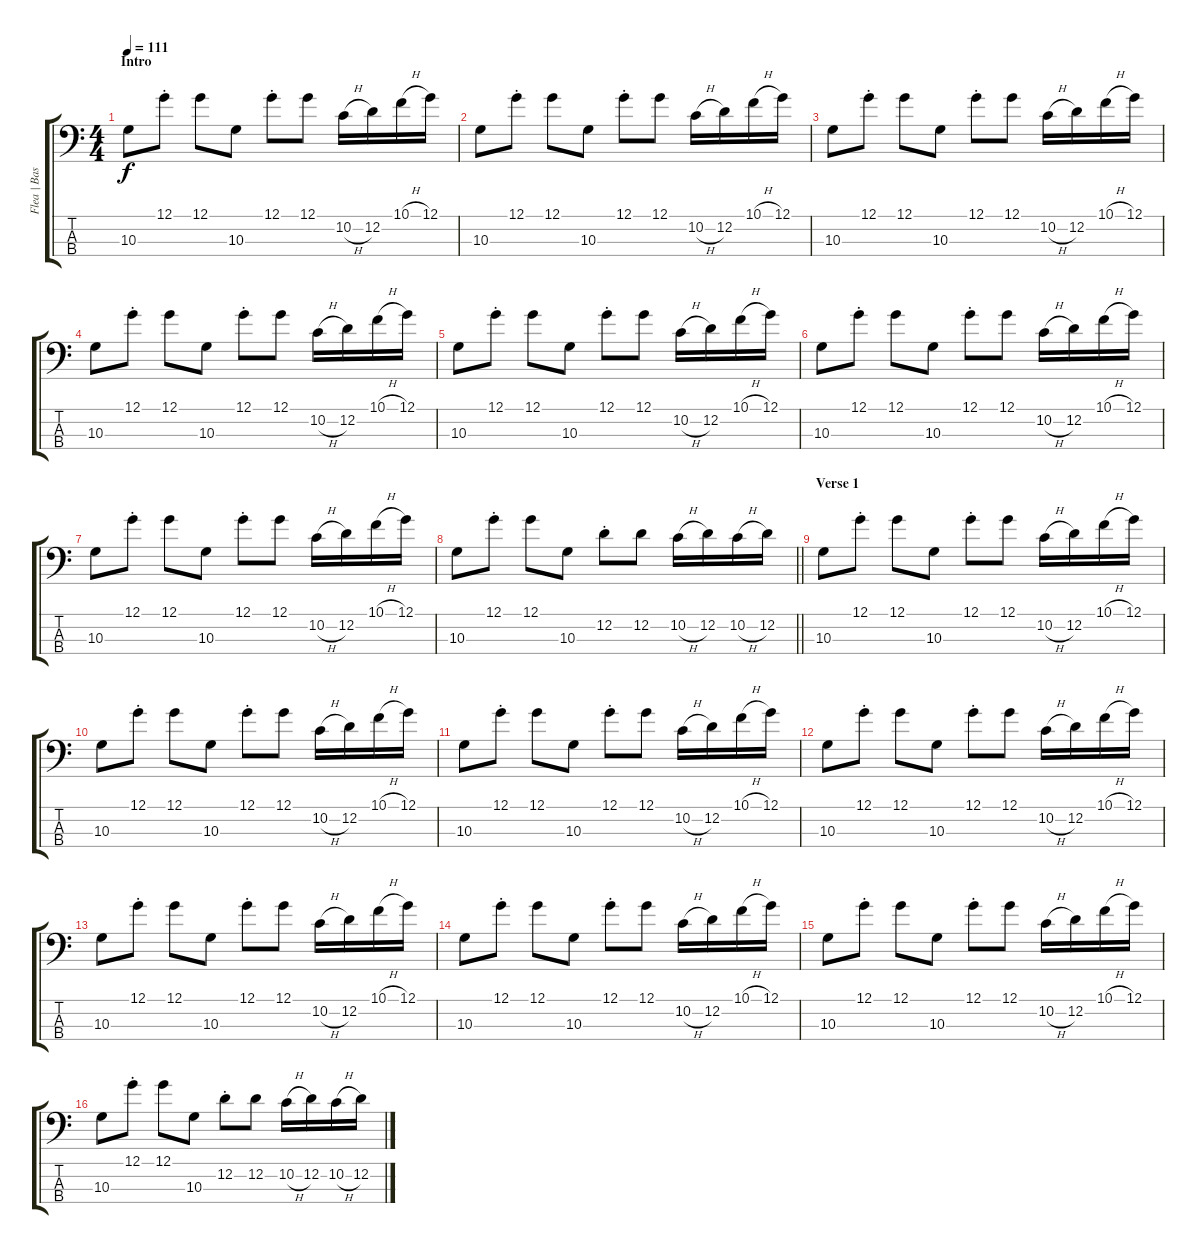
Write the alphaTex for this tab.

\track ("Flea | Bass" "Flea | Bas") {instrument electricbassfinger}
\staff {score tabs}
\tuning (G2 D2 A1 E1) {hide}
\ts (4 4)
\section ("" "Intro")
\tempo 111
\clef f4
\ks c
10.3.8{dy f instrument electricbassfinger} 12.1{st}.8 12.1.8 10.3.8 12.1{st}.8 12.1.8 10.2{h}.16 12.2.16 10.1{h}.16 12.1.16 |
10.3.8 12.1{st}.8 12.1.8 10.3.8 12.1{st}.8 12.1.8 10.2{h}.16 12.2.16 10.1{h}.16 12.1.16 |
10.3.8 12.1{st}.8 12.1.8 10.3.8 12.1{st}.8 12.1.8 10.2{h}.16 12.2.16 10.1{h}.16 12.1.16 |
10.3.8 12.1{st}.8 12.1.8 10.3.8 12.1{st}.8 12.1.8 10.2{h}.16 12.2.16 10.1{h}.16 12.1.16 |
10.3.8 12.1{st}.8 12.1.8 10.3.8 12.1{st}.8 12.1.8 10.2{h}.16 12.2.16 10.1{h}.16 12.1.16 |
10.3.8 12.1{st}.8 12.1.8 10.3.8 12.1{st}.8 12.1.8 10.2{h}.16 12.2.16 10.1{h}.16 12.1.16 |
10.3.8 12.1{st}.8 12.1.8 10.3.8 12.1{st}.8 12.1.8 10.2{h}.16 12.2.16 10.1{h}.16 12.1.16 |
\barLineRight lightlight
10.3.8 12.1{st}.8 12.1.8 10.3.8 12.2{st}.8 12.2.8 10.2{h}.16 12.2.16 10.2{h}.16 12.2.16 |
\section ("" "Verse 1")
10.3.8 12.1{st}.8 12.1.8 10.3.8 12.1{st}.8 12.1.8 10.2{h}.16 12.2.16 10.1{h}.16 12.1.16 |
10.3.8 12.1{st}.8 12.1.8 10.3.8 12.1{st}.8 12.1.8 10.2{h}.16 12.2.16 10.1{h}.16 12.1.16 |
10.3.8 12.1{st}.8 12.1.8 10.3.8 12.1{st}.8 12.1.8 10.2{h}.16 12.2.16 10.1{h}.16 12.1.16 |
10.3.8 12.1{st}.8 12.1.8 10.3.8 12.1{st}.8 12.1.8 10.2{h}.16 12.2.16 10.1{h}.16 12.1.16 |
10.3.8 12.1{st}.8 12.1.8 10.3.8 12.1{st}.8 12.1.8 10.2{h}.16 12.2.16 10.1{h}.16 12.1.16 |
10.3.8 12.1{st}.8 12.1.8 10.3.8 12.1{st}.8 12.1.8 10.2{h}.16 12.2.16 10.1{h}.16 12.1.16 |
10.3.8 12.1{st}.8 12.1.8 10.3.8 12.1{st}.8 12.1.8 10.2{h}.16 12.2.16 10.1{h}.16 12.1.16 |
10.3.8 12.1{st}.8 12.1.8 10.3.8 12.2{st}.8 12.2.8 10.2{h}.16 12.2.16 10.2{h}.16 12.2.16
